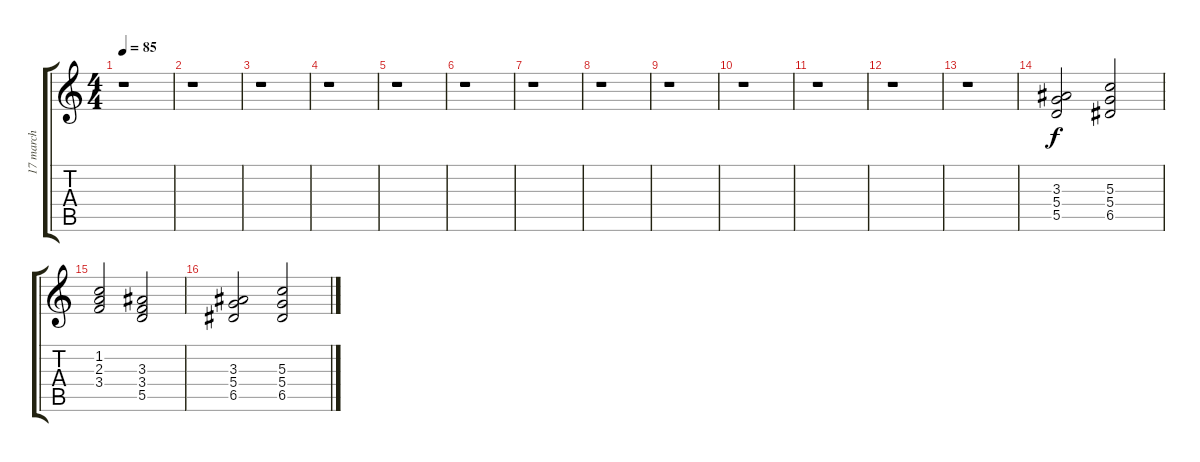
\track ("17 march" "17 march") {instrument distortionguitar}
\staff {score tabs}
\tuning (E4 B3 G3 D3 A2 E2) {hide}
\ts (4 4)
\tempo 85
\clef g2
\ks c
r.1{dy f instrument distortionguitar} |
r.1 |
r.1 |
r.1 |
r.1 |
r.1 |
r.1 |
r.1 |
r.1 |
r.1 |
r.1 |
r.1 |
r.1 |
(3.3 5.4 5.5).2 (5.3 5.4 6.5).2 |
(1.2 2.3 3.4).2 (3.3 3.4 5.5).2 |
(3.3 5.4 6.5).2 (5.3 5.4 6.5).2
